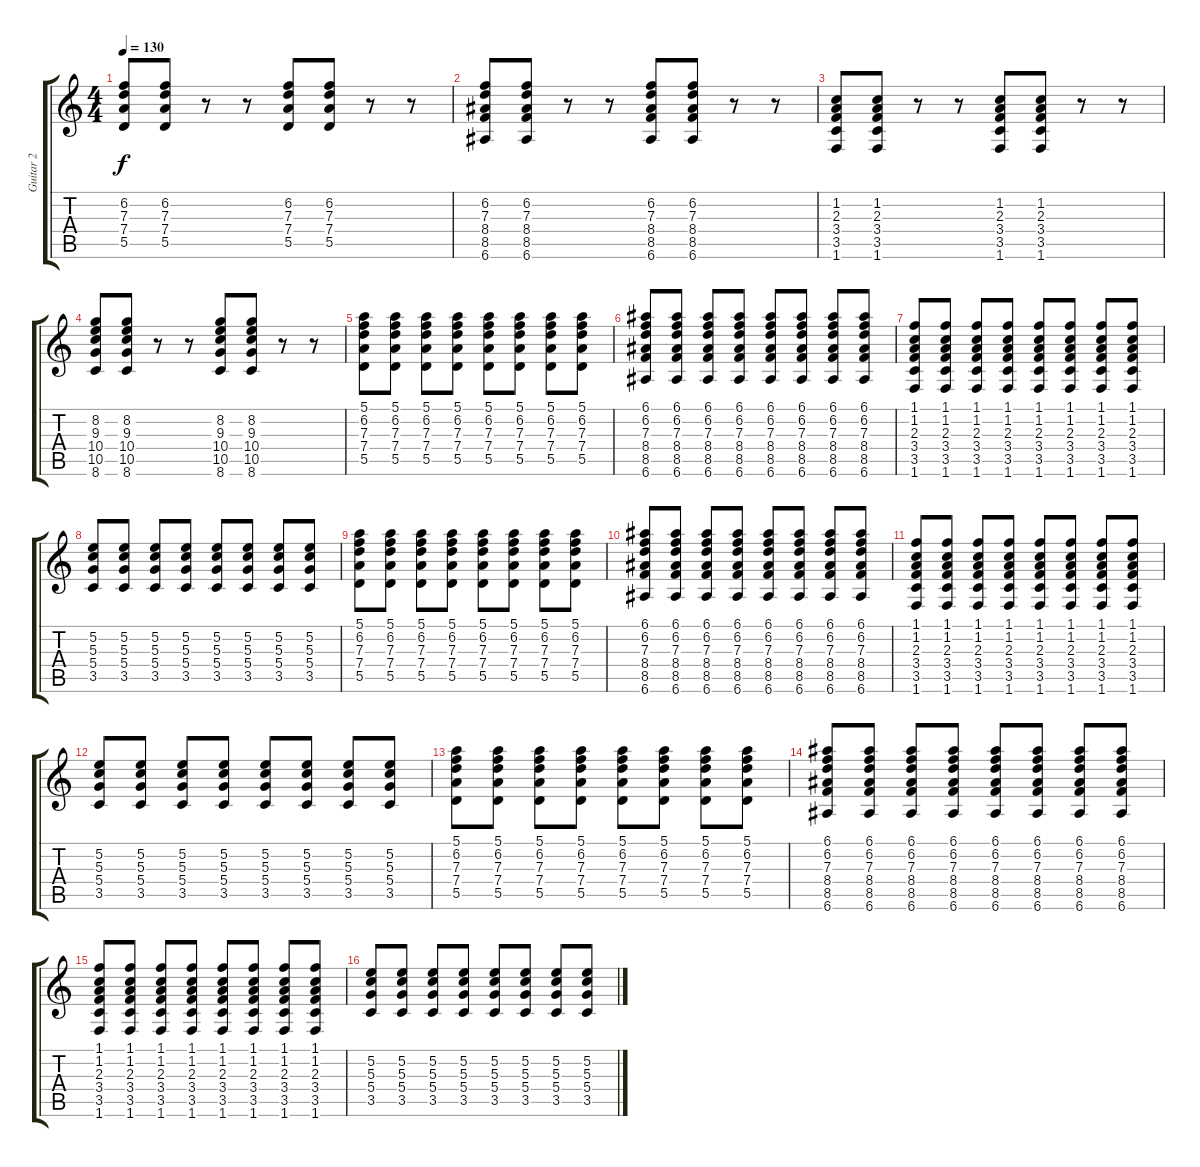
\track ("Guitar 2" "Guitar 2") {instrument electricguitarclean}
\staff {score tabs}
\tuning (E4 B3 G3 D3 A2 E2) {hide}
\ts (4 4)
\tempo 130
\clef g2
\ks c
(6.2 7.3 7.4 5.5).8{dy f} (6.2 7.3 7.4 5.5).8 r.8 r.8 (6.2 7.3 7.4 5.5).8 (6.2 7.3 7.4 5.5).8 r.8 r.8 |
(6.2 7.3 8.4 8.5 6.6).8 (6.2 7.3 8.4 8.5 6.6).8 r.8 r.8 (6.2 7.3 8.4 8.5 6.6).8 (6.2 7.3 8.4 8.5 6.6).8 r.8 r.8 |
(1.2 2.3 3.4 3.5 1.6).8 (1.2 2.3 3.4 3.5 1.6).8 r.8 r.8 (1.2 2.3 3.4 3.5 1.6).8 (1.2 2.3 3.4 3.5 1.6).8 r.8 r.8 |
(8.2 9.3 10.4 10.5 8.6).8 (8.2 9.3 10.4 10.5 8.6).8 r.8 r.8 (8.2 9.3 10.4 10.5 8.6).8 (8.2 9.3 10.4 10.5 8.6).8 r.8 r.8 |
(5.1 6.2 7.3 7.4 5.5).8 (5.1 6.2 7.3 7.4 5.5).8 (5.1 6.2 7.3 7.4 5.5).8 (5.1 6.2 7.3 7.4 5.5).8 (5.1 6.2 7.3 7.4 5.5).8 (5.1 6.2 7.3 7.4 5.5).8 (5.1 6.2 7.3 7.4 5.5).8 (5.1 6.2 7.3 7.4 5.5).8 |
(6.1 6.2 7.3 8.4 8.5 6.6).8 (6.1 6.2 7.3 8.4 8.5 6.6).8 (6.1 6.2 7.3 8.4 8.5 6.6).8 (6.1 6.2 7.3 8.4 8.5 6.6).8 (6.1 6.2 7.3 8.4 8.5 6.6).8 (6.1 6.2 7.3 8.4 8.5 6.6).8 (6.1 6.2 7.3 8.4 8.5 6.6).8 (6.1 6.2 7.3 8.4 8.5 6.6).8 |
(1.1 1.2 2.3 3.4 3.5 1.6).8 (1.1 1.2 2.3 3.4 3.5 1.6).8 (1.1 1.2 2.3 3.4 3.5 1.6).8 (1.1 1.2 2.3 3.4 3.5 1.6).8 (1.1 1.2 2.3 3.4 3.5 1.6).8 (1.1 1.2 2.3 3.4 3.5 1.6).8 (1.1 1.2 2.3 3.4 3.5 1.6).8 (1.1 1.2 2.3 3.4 3.5 1.6).8 |
(5.2 5.3 5.4 3.5).8 (5.2 5.3 5.4 3.5).8 (5.2 5.3 5.4 3.5).8 (5.2 5.3 5.4 3.5).8 (5.2 5.3 5.4 3.5).8 (5.2 5.3 5.4 3.5).8 (5.2 5.3 5.4 3.5).8 (5.2 5.3 5.4 3.5).8 |
(5.1 6.2 7.3 7.4 5.5).8 (5.1 6.2 7.3 7.4 5.5).8 (5.1 6.2 7.3 7.4 5.5).8 (5.1 6.2 7.3 7.4 5.5).8 (5.1 6.2 7.3 7.4 5.5).8 (5.1 6.2 7.3 7.4 5.5).8 (5.1 6.2 7.3 7.4 5.5).8 (5.1 6.2 7.3 7.4 5.5).8 |
(6.1 6.2 7.3 8.4 8.5 6.6).8 (6.1 6.2 7.3 8.4 8.5 6.6).8 (6.1 6.2 7.3 8.4 8.5 6.6).8 (6.1 6.2 7.3 8.4 8.5 6.6).8 (6.1 6.2 7.3 8.4 8.5 6.6).8 (6.1 6.2 7.3 8.4 8.5 6.6).8 (6.1 6.2 7.3 8.4 8.5 6.6).8 (6.1 6.2 7.3 8.4 8.5 6.6).8 |
(1.1 1.2 2.3 3.4 3.5 1.6).8 (1.1 1.2 2.3 3.4 3.5 1.6).8 (1.1 1.2 2.3 3.4 3.5 1.6).8 (1.1 1.2 2.3 3.4 3.5 1.6).8 (1.1 1.2 2.3 3.4 3.5 1.6).8 (1.1 1.2 2.3 3.4 3.5 1.6).8 (1.1 1.2 2.3 3.4 3.5 1.6).8 (1.1 1.2 2.3 3.4 3.5 1.6).8 |
(5.2 5.3 5.4 3.5).8 (5.2 5.3 5.4 3.5).8 (5.2 5.3 5.4 3.5).8 (5.2 5.3 5.4 3.5).8 (5.2 5.3 5.4 3.5).8 (5.2 5.3 5.4 3.5).8 (5.2 5.3 5.4 3.5).8 (5.2 5.3 5.4 3.5).8 |
(5.1 6.2 7.3 7.4 5.5).8 (5.1 6.2 7.3 7.4 5.5).8 (5.1 6.2 7.3 7.4 5.5).8 (5.1 6.2 7.3 7.4 5.5).8 (5.1 6.2 7.3 7.4 5.5).8 (5.1 6.2 7.3 7.4 5.5).8 (5.1 6.2 7.3 7.4 5.5).8 (5.1 6.2 7.3 7.4 5.5).8 |
(6.1 6.2 7.3 8.4 8.5 6.6).8 (6.1 6.2 7.3 8.4 8.5 6.6).8 (6.1 6.2 7.3 8.4 8.5 6.6).8 (6.1 6.2 7.3 8.4 8.5 6.6).8 (6.1 6.2 7.3 8.4 8.5 6.6).8 (6.1 6.2 7.3 8.4 8.5 6.6).8 (6.1 6.2 7.3 8.4 8.5 6.6).8 (6.1 6.2 7.3 8.4 8.5 6.6).8 |
(1.1 1.2 2.3 3.4 3.5 1.6).8 (1.1 1.2 2.3 3.4 3.5 1.6).8 (1.1 1.2 2.3 3.4 3.5 1.6).8 (1.1 1.2 2.3 3.4 3.5 1.6).8 (1.1 1.2 2.3 3.4 3.5 1.6).8 (1.1 1.2 2.3 3.4 3.5 1.6).8 (1.1 1.2 2.3 3.4 3.5 1.6).8 (1.1 1.2 2.3 3.4 3.5 1.6).8 |
(5.2 5.3 5.4 3.5).8 (5.2 5.3 5.4 3.5).8 (5.2 5.3 5.4 3.5).8 (5.2 5.3 5.4 3.5).8 (5.2 5.3 5.4 3.5).8 (5.2 5.3 5.4 3.5).8 (5.2 5.3 5.4 3.5).8 (5.2 5.3 5.4 3.5).8
